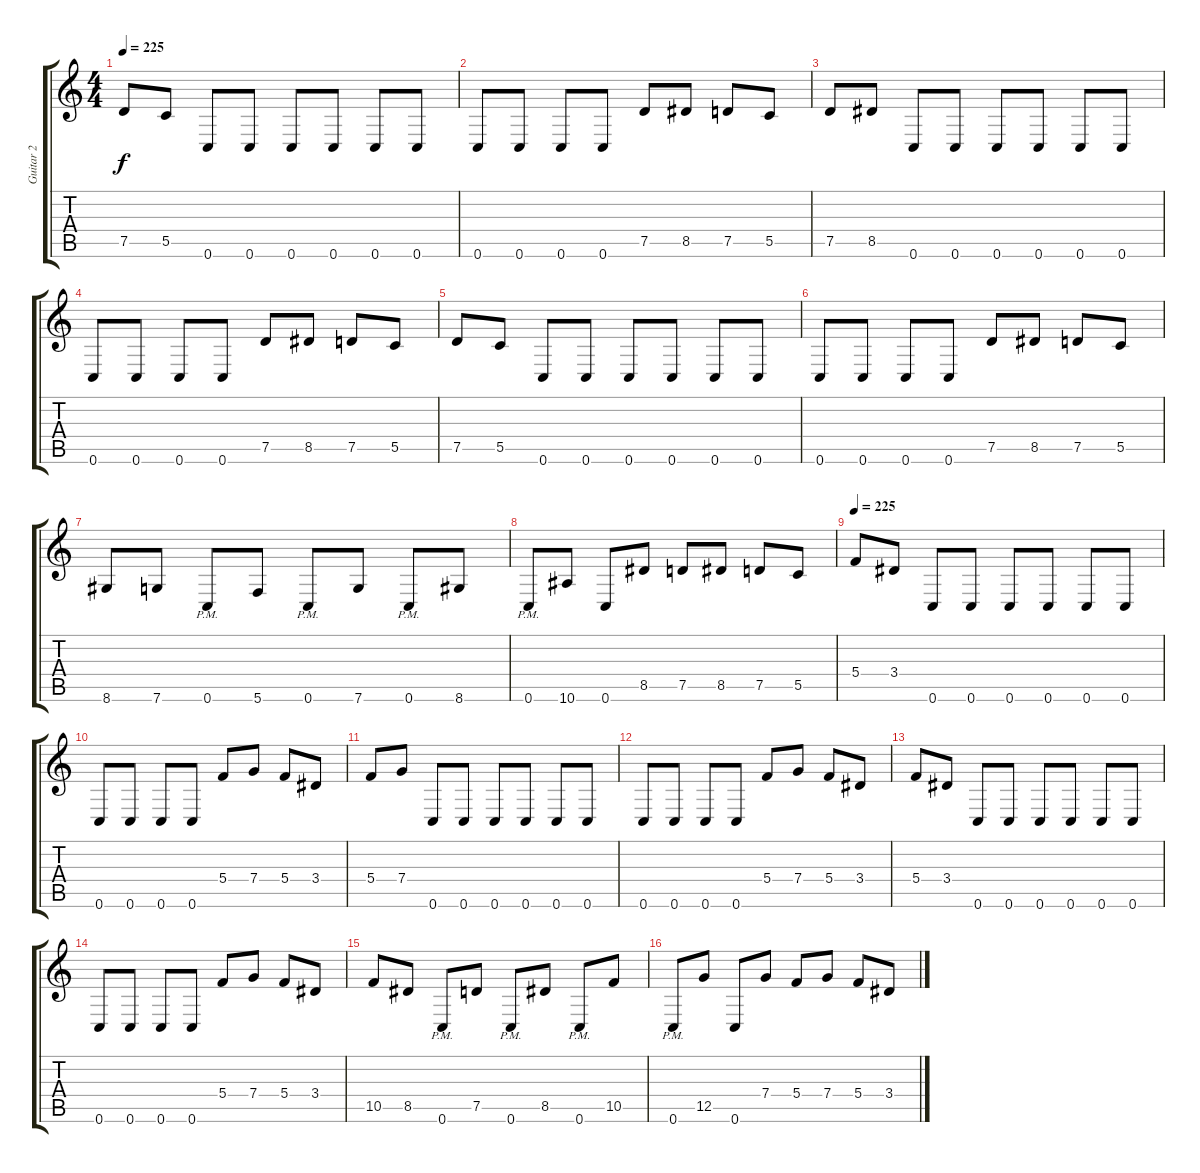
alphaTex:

\track ("Guitar 2" "Guitar 2") {instrument distortionguitar}
\staff {score tabs}
\tuning (D4 A3 F3 C3 G2 C2) {hide}
\ts (4 4)
\tempo 225
\clef g2
\ks c
7.5.8{dy f} 5.5.8 0.6.8 0.6.8 0.6.8 0.6.8 0.6.8 0.6.8 |
0.6.8 0.6.8 0.6.8 0.6.8 7.5.8 8.5.8 7.5.8 5.5.8 |
7.5.8 8.5.8 0.6.8 0.6.8 0.6.8 0.6.8 0.6.8 0.6.8 |
0.6.8 0.6.8 0.6.8 0.6.8 7.5.8 8.5.8 7.5.8 5.5.8 |
7.5.8 5.5.8 0.6.8 0.6.8 0.6.8 0.6.8 0.6.8 0.6.8 |
0.6.8 0.6.8 0.6.8 0.6.8 7.5.8 8.5.8 7.5.8 5.5.8 |
8.6.8 7.6.8 0.6{pm}.8 5.6.8 0.6{pm}.8 7.6.8 0.6{pm}.8 8.6.8 |
0.6{pm}.8 10.6.8 0.6.8 8.5.8 7.5.8 8.5.8 7.5.8 5.5.8 |
\tempo 225
5.4.8 3.4.8 0.6.8 0.6.8 0.6.8 0.6.8 0.6.8 0.6.8 |
0.6.8 0.6.8 0.6.8 0.6.8 5.4.8 7.4.8 5.4.8 3.4.8 |
5.4.8 7.4.8 0.6.8 0.6.8 0.6.8 0.6.8 0.6.8 0.6.8 |
0.6.8 0.6.8 0.6.8 0.6.8 5.4.8 7.4.8 5.4.8 3.4.8 |
5.4.8 3.4.8 0.6.8 0.6.8 0.6.8 0.6.8 0.6.8 0.6.8 |
0.6.8 0.6.8 0.6.8 0.6.8 5.4.8 7.4.8 5.4.8 3.4.8 |
10.5.8 8.5.8 0.6{pm}.8 7.5.8 0.6{pm}.8 8.5.8 0.6{pm}.8 10.5.8 |
0.6{pm}.8 12.5.8 0.6.8 7.4.8 5.4.8 7.4.8 5.4.8 3.4.8
